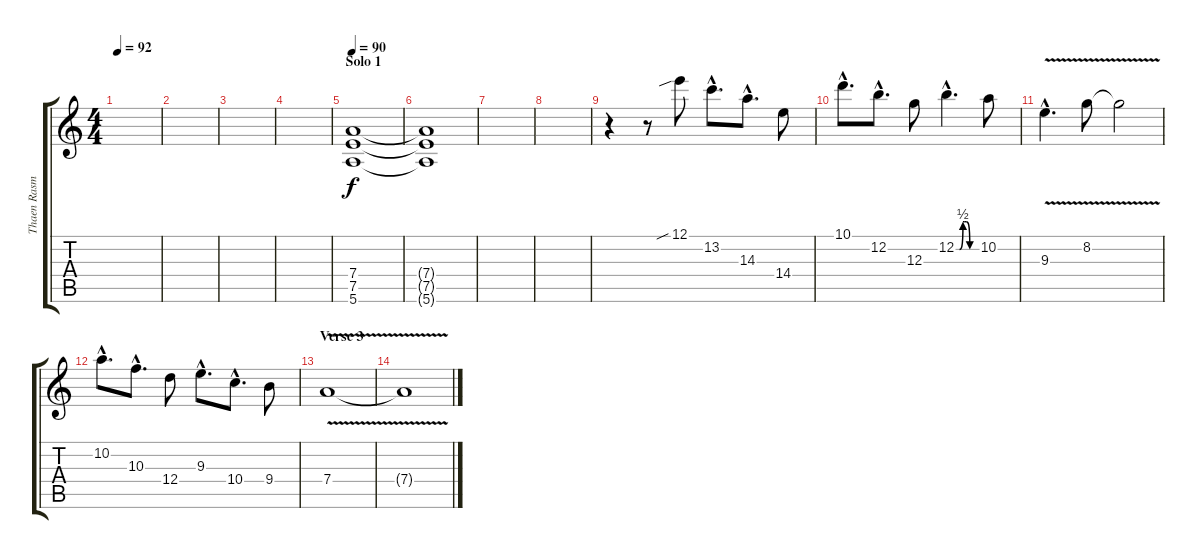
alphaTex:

\track ("Thaen Rasmussen" "Thaen Rasm") {instrument distortionguitar}
\staff {score tabs}
\tuning (E4 B3 G3 D3 A2 E2) {hide}
\ts (4 4)
\tempo 92
\clef g2
\ks c
|
|
|
|
\section ("" "Solo 1")
\tempo 90
(7.4 7.5 5.6).1{volume 0} |
(7.4{t} 7.5{t} 5.6{t}).1 |
|
|
r.4{volume 13} r.8 12.1{sib}.8 13.2{hac}.8{d} 14.3{hac}.8{d} 14.4.8 |
10.1{hac}.8{d} 12.2{hac}.8{d} 12.3.8 12.2{be (custom 0 0 10 0 20 2 25 2 30 2 40 0 60 0) hac}.4{d} 10.2.8 |
9.3{v hac}.4{d} 8.2{v}.8 8.2{t}.2 |
10.2{hac}.8{d} 10.3{hac}.8{d} 12.4.8 9.3{hac}.8{d} 10.4{hac}.8{d} 9.4.8 |
\section ("" "Verse 3")
7.4{v}.1{volume 0} |
7.4{t}.1
